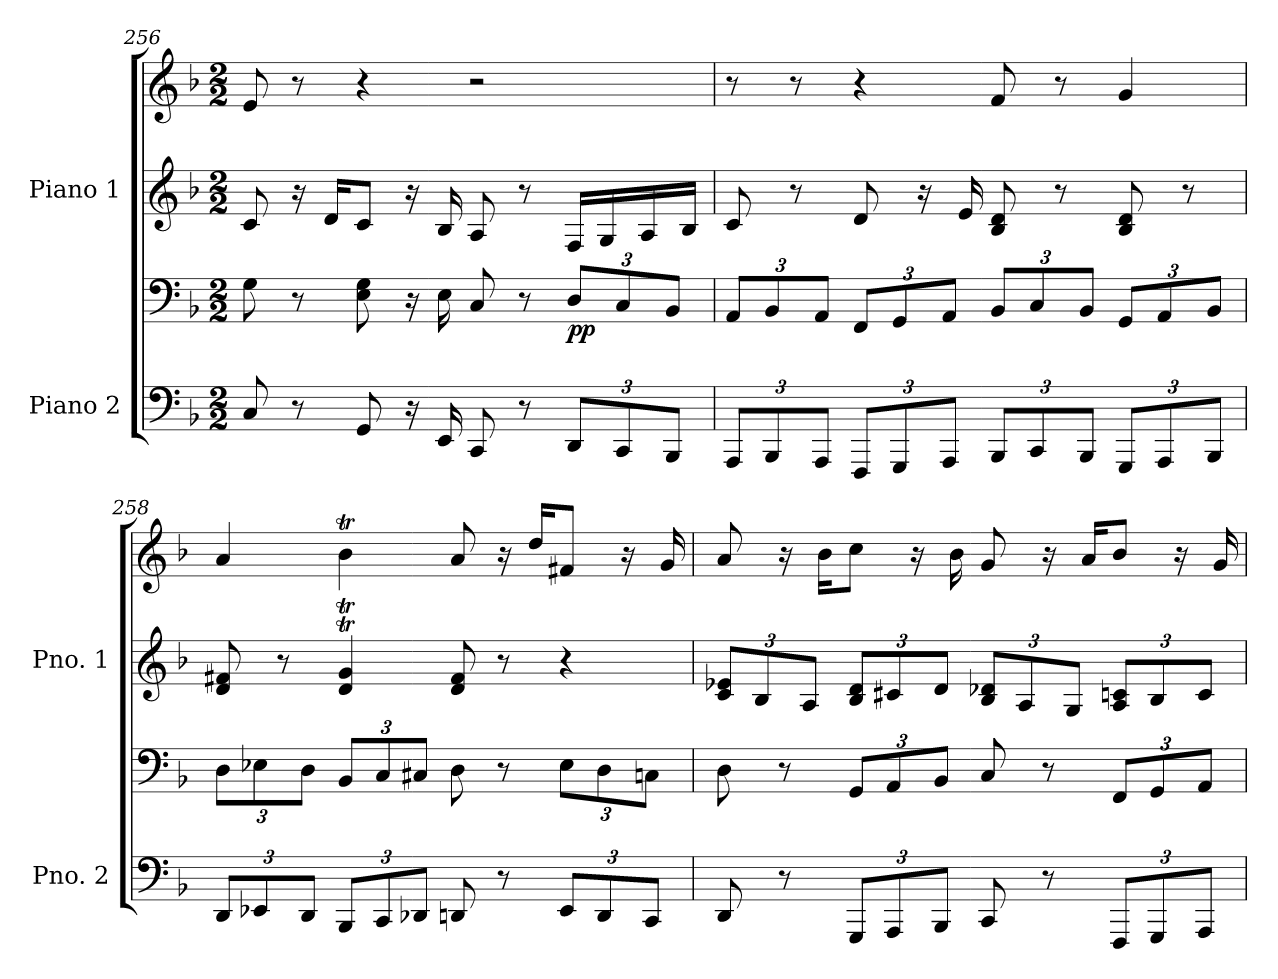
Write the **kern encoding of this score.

**kern	**kern	**dynam	**kern	**kern
*part2	*part2	*part2	*part1	*part1
*staff4	*staff3	*staff3/4	*staff2	*staff1
*I"Piano 2	*	*	*I"Piano 1	*
*I'Pno. 2	*	*	*I'Pno. 1	*
*clefF4	*clefF4	*	*clefG2	*clefG2
*k[b-]	*k[b-]	*	*k[b-]	*k[b-]
*M2/2	*M2/2	*	*M2/2	*M2/2
=256	=256	=256	=256	=256
8C/	8G\	.	8c/	8e/
8r	8r	.	16r	8r
.	.	.	16d/KL	.
8GG/	8E\ 8G\	.	8c/J	4r
16r	16r	.	16r	.
16EE/	16E\	.	16B-/	.
8CC/	8C/	.	8A/	2r
8r	8r	.	8r	.
*Xbrackettup	*Xbrackettup	*	*	*
!	!	!LO:DY:b	!	!
12DD/L	12D/L	pp	16F/LL	.
.	.	.	16G/	.
12CC/	12C/	.	.	.
.	.	.	16A/	.
12BBB-/J	12BB-/J	.	.	.
.	.	.	16B-/JJ	.
!!LO:LB:g=z
=257	=257	=257	=257	=257
12AAA/L	12AA/L	.	8c/	8r
12BBB-/	12BB-/	.	.	.
.	.	.	8r	8r
12AAA/J	12AA/J	.	.	.
12FFF/L	12FF/L	.	8d/	4r
12GGG/	12GG/	.	.	.
.	.	.	16r	.
12AAA/J	12AA/J	.	.	.
.	.	.	16e/	.
12BBB-/L	12BB-/L	.	8B-/ 8d/	8f/
12CC/	12C/	.	.	.
.	.	.	8r	8r
12BBB-/J	12BB-/J	.	.	.
12GGG/L	12GG/L	.	8B-/ 8d/	4g/
12AAA/	12AA/	.	.	.
.	.	.	8r	.
12BBB-/J	12BB-/J	.	.	.
=258	=258	=258	=258	=258
12DD/L	12D\L	.	8d/ 8f#X/	4a/
12EE-X/	12E-X\	.	.	.
.	.	.	8r	.
12DD/J	12D\J	.	.	.
12BBB-/L	12BB-/L	.	4d/T 4g/T	4b-T\
12CC/	12C/	.	.	.
12DD-X/J	12C#X/J	.	.	.
8DDn/	8D\	.	8d/ 8f#/	8a/
8r	8r	.	8r	16r
.	.	.	.	16dd/KL
12EE-/L	12E-\L	.	4r	8f#X/J
12DD/	12D\	.	.	.
.	.	.	.	16r
12CC/J	12Cn\J	.	.	.
.	.	.	.	16g/
!!LO:PB:g=z
=259	=259	=259	=259	=259
*	*	*	*Xbrackettup	*
8DD/	8D\	.	12c/ 12e-X/L	8a/
.	.	.	12B-/	.
8r	8r	.	.	16r
.	.	.	12A/J	.
.	.	.	.	16b-\KL
12GGG/L	12GG/L	.	12B-/ 12d/L	8cc\J
12AAA/	12AA/	.	12c#X/	.
.	.	.	.	16r
12BBB-/J	12BB-/J	.	12d/J	.
.	.	.	.	16b-\
8CC/	8C/	.	12B-/ 12d-X/L	8g/
.	.	.	12A/	.
8r	8r	.	.	16r
.	.	.	12G/J	.
.	.	.	.	16a/KL
12FFF/L	12FF/L	.	12A/ 12cn/L	8b-/J
12GGG/	12GG/	.	12B-/	.
.	.	.	.	16r
12AAA/J	12AA/J	.	12c/J	.
.	.	.	.	16g/
=	=	=	=	=
*-	*-	*-	*-	*-
